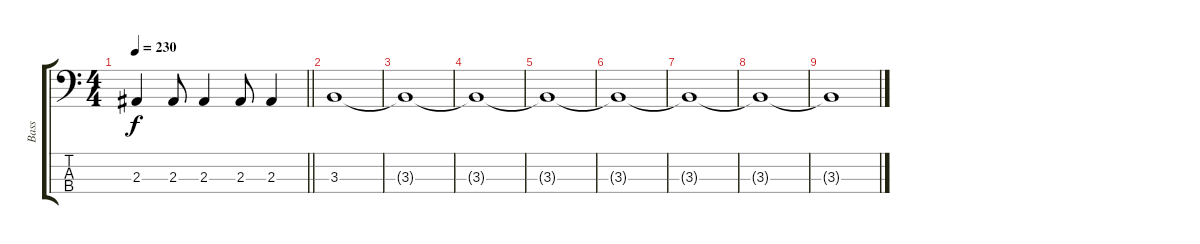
\track ("Bass" "Bass") {instrument electricbasspick}
\staff {score tabs}
\tuning (Gb2 Db2 Ab1 Eb1) {hide}
\ts (4 4)
\tempo 230
\clef f4
\barLineRight lightlight
\ks c
2.3.4{dy f} 2.3.8 2.3.4 2.3.8 2.3.4 |
3.3.1 |
3.3{t}.1 |
3.3{t}.1 |
3.3{t}.1 |
3.3{t}.1 |
3.3{t}.1 |
3.3{t}.1 |
3.3{t}.1
